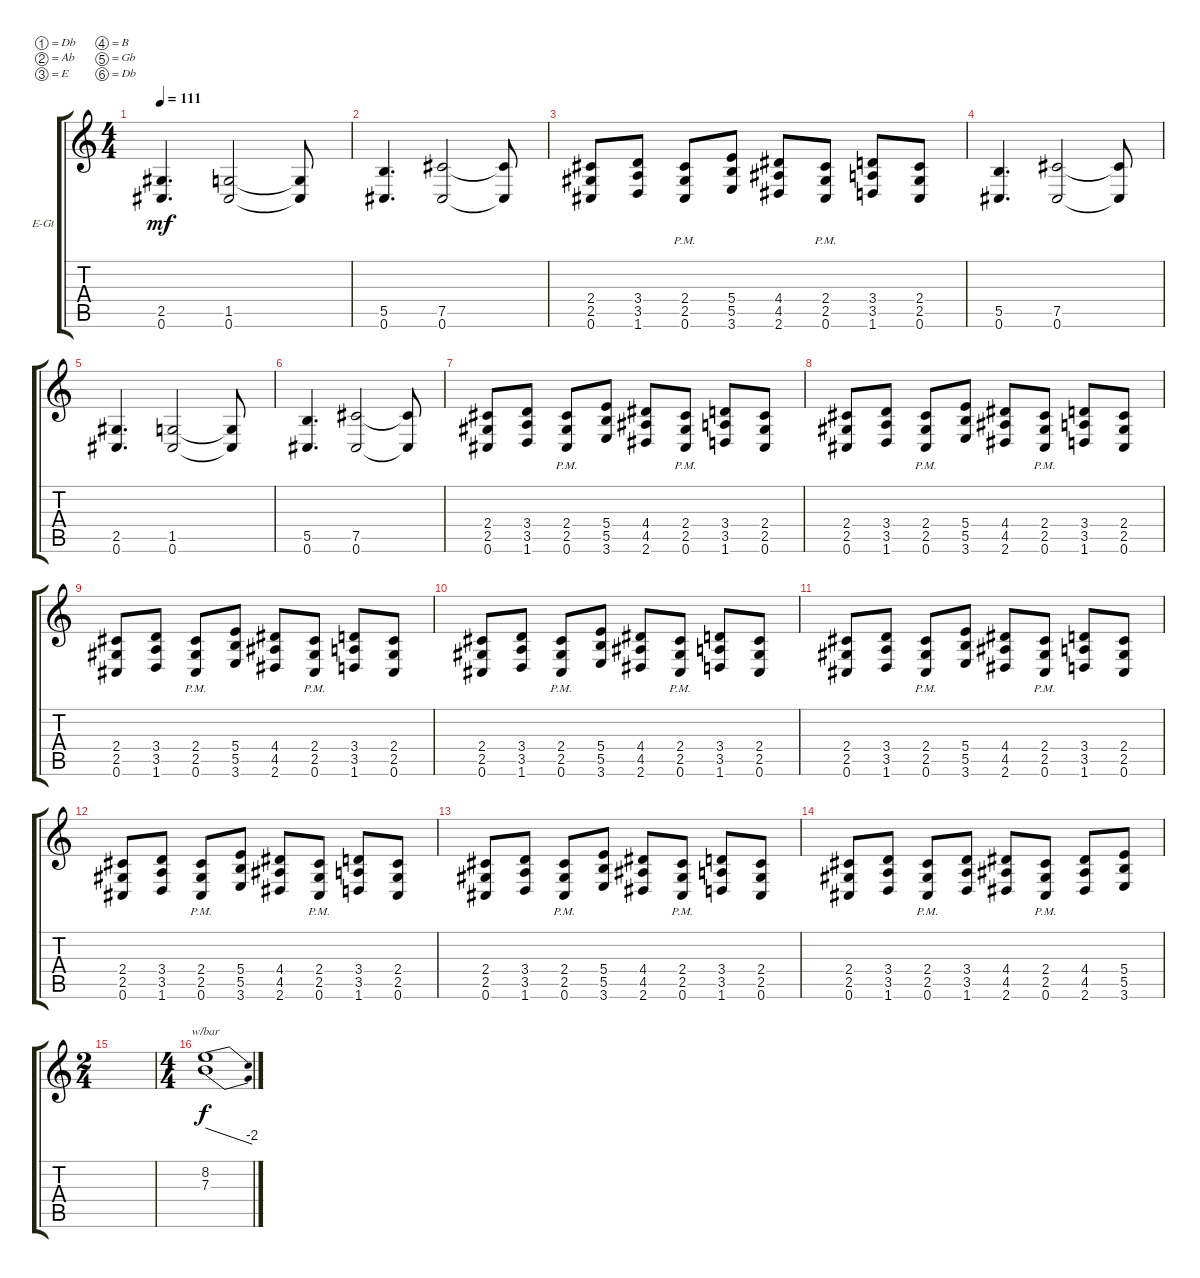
\defaultSystemsLayout 4
\bracketExtendMode groupsimilarinstruments
\firstSystemTrackNameOrientation horizontal
\otherSystemsTrackNameOrientation horizontal
\track ("Electric Guitar" "E-Gt") {instrument distortionguitar}
\staff {score tabs}
\tuning (Db4 Ab3 E3 B2 Gb2 Db2)
\ts (4 4)
\tempo 111
\clef g2
\ks c
(0.6 2.5).4{d dy mf} (0.6 1.5).2 (0.6{t} 1.5{t}).8 |
(0.6 5.5).4{d} (7.5 0.6).2 (7.5{t} 0.6{t}).8 |
(0.6 2.5 2.4).8 (1.6 3.5 3.4).8 (0.6{pm} 2.5{pm} 2.4{pm}).8 (3.6 5.5 5.4).8 (2.6 4.5 4.4).8 (0.6{pm} 2.5{pm} 2.4{pm}).8 (1.6 3.5 3.4).8 (0.6 2.5 2.4).8 |
(0.6 5.5).4{d} (7.5 0.6).2 (7.5{t} 0.6{t}).8 |
(0.6 2.5).4{d} (0.6 1.5).2 (0.6{t} 1.5{t}).8 |
(0.6 5.5).4{d} (7.5 0.6).2 (7.5{t} 0.6{t}).8 |
(0.6 2.5 2.4).8 (1.6 3.5 3.4).8 (0.6{pm} 2.5{pm} 2.4{pm}).8 (3.6 5.5 5.4).8 (2.6 4.5 4.4).8 (0.6{pm} 2.5{pm} 2.4{pm}).8 (1.6 3.5 3.4).8 (0.6 2.5 2.4).8 |
(0.6 2.5 2.4).8 (1.6 3.5 3.4).8 (0.6{pm} 2.5{pm} 2.4{pm}).8 (3.6 5.5 5.4).8 (2.6 4.5 4.4).8 (0.6{pm} 2.5{pm} 2.4{pm}).8 (1.6 3.5 3.4).8 (0.6 2.5 2.4).8 |
(0.6 2.5 2.4).8 (1.6 3.5 3.4).8 (0.6{pm} 2.5{pm} 2.4{pm}).8 (3.6 5.5 5.4).8 (2.6 4.5 4.4).8 (0.6{pm} 2.5{pm} 2.4{pm}).8 (1.6 3.5 3.4).8 (0.6 2.5 2.4).8 |
(0.6 2.5 2.4).8 (1.6 3.5 3.4).8 (0.6{pm} 2.5{pm} 2.4{pm}).8 (3.6 5.5 5.4).8 (2.6 4.5 4.4).8 (0.6{pm} 2.5{pm} 2.4{pm}).8 (1.6 3.5 3.4).8 (0.6 2.5 2.4).8 |
(0.6 2.5 2.4).8 (1.6 3.5 3.4).8 (0.6{pm} 2.5{pm} 2.4{pm}).8 (3.6 5.5 5.4).8 (2.6 4.5 4.4).8 (0.6{pm} 2.5{pm} 2.4{pm}).8 (1.6 3.5 3.4).8 (0.6 2.5 2.4).8 |
(0.6 2.5 2.4).8 (1.6 3.5 3.4).8 (0.6{pm} 2.5{pm} 2.4{pm}).8 (3.6 5.5 5.4).8 (2.6 4.5 4.4).8 (0.6{pm} 2.5{pm} 2.4{pm}).8 (1.6 3.5 3.4).8 (0.6 2.5 2.4).8 |
(0.6 2.5 2.4).8 (1.6 3.5 3.4).8 (0.6{pm} 2.5{pm} 2.4{pm}).8 (3.6 5.5 5.4).8 (2.6 4.5 4.4).8 (0.6{pm} 2.5{pm} 2.4{pm}).8 (1.6 3.5 3.4).8 (0.6 2.5 2.4).8 |
(0.6 2.5 2.4).8 (1.6 3.5 3.4).8 (0.6{pm} 2.5{pm} 2.4{pm}).8 (1.6 3.5 3.4).8 (2.6 4.5 4.4).8 (0.6{pm} 2.5{pm} 2.4{pm}).8 (2.6 4.5 4.4).8 (3.6 5.5 5.4).8 |
\ts (2 4)
|
\ts (4 4)
(8.2 7.3).1{tbe (dive default 9.6 0 60 -8) dy f}
